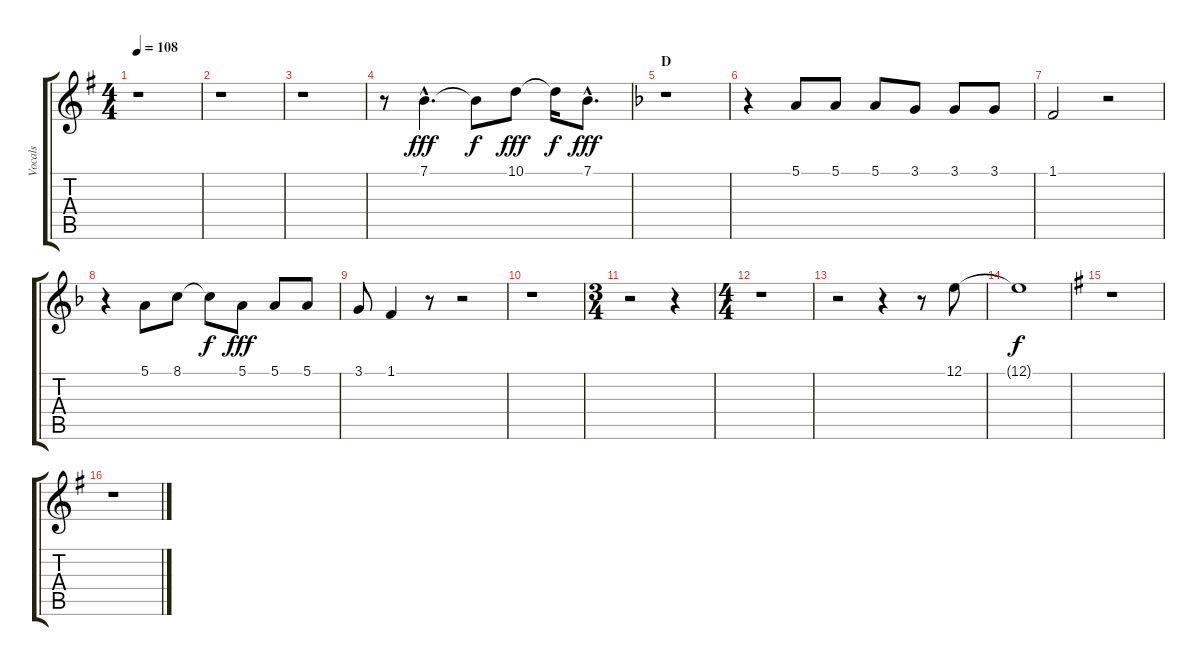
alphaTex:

\track ("Vocals" "Vocals") {instrument lead6voice}
\staff {score tabs}
\tuning (E4 B3 G3 D3 A2 E2) {hide}
\ts (4 4)
\tempo 108
\clef g2
\ks g
r.1{dy fff} |
r.1 |
r.1 |
r.8 7.1{hac}.4{d} 7.1{t}.8{dy f} 10.1.8{dy fff} 10.1{t}.16{dy f} 7.1{hac}.8{d dy fff} |
\section ("" "D")
\ks f
r.1 |
r.4 5.1.8 5.1.8 5.1.8 3.1.8 3.1.8 3.1.8 |
1.1.2 r.2 |
r.4 5.1.8 8.1.8 8.1{t}.8{dy f} 5.1.8{dy fff} 5.1.8 5.1.8 |
3.1.8 1.1.4 r.8 r.2 |
r.1 |
\ts (3 4)
r.2 r.4 |
\ts (4 4)
r.1 |
r.2 r.4 r.8 12.1.8 |
12.1{t}.1{dy f} |
\ks g
r.1 |
r.1
